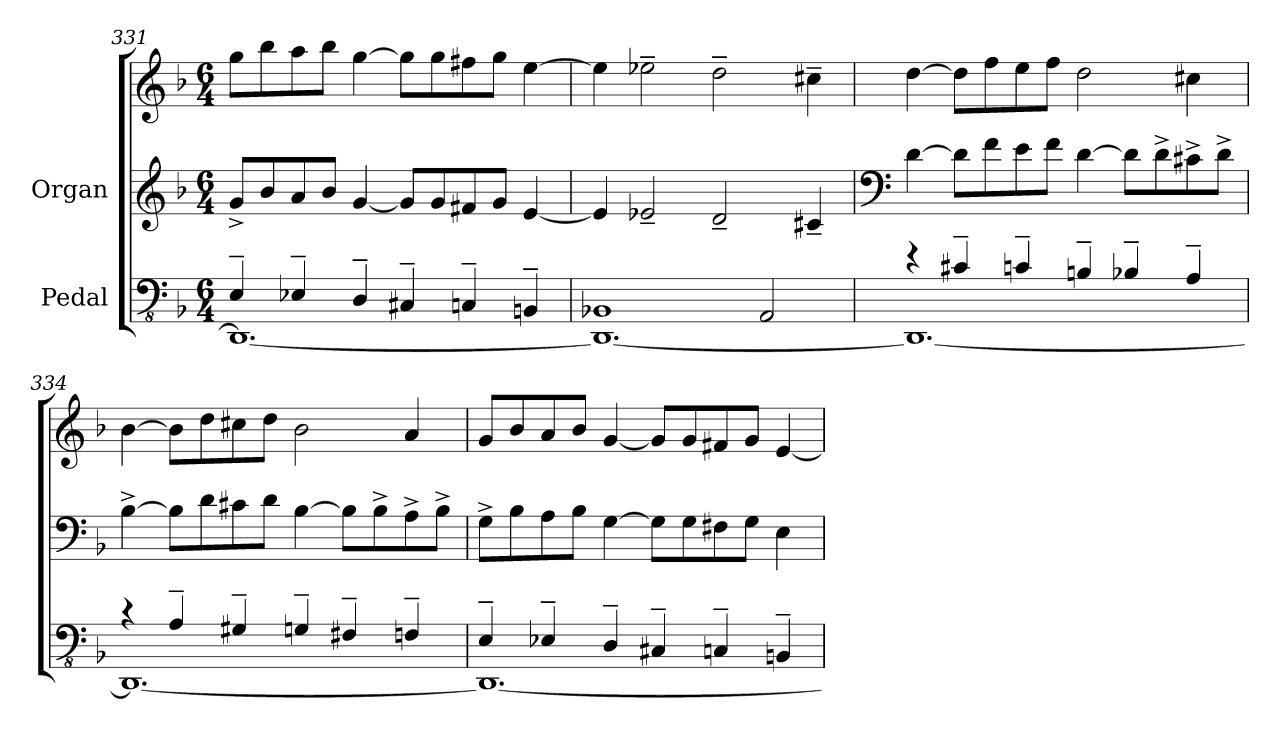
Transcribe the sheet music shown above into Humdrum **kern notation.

**kern	**kern	**kern
*part2	*part1	*part1
*staff3	*staff2	*staff1
*I"Pedal	*I"Organ	*
*clefFv4	*clefG2	*clefG2
*k[b-]	*k[b-]	*k[b-]
*M6/4	*M6/4	*M6/4
=331	=331	=331
*^	*	*
4EE~/	1.DDD_	8g^/L	8gg\L
.	.	8b-/	8bb-\
4EE-X~/	.	8a/	8aa\
.	.	8b-/J	8bb-\J
4DD~/	.	[4g/	[4gg\
4CC#X~/	.	8g/L]	8gg\L]
.	.	8g/	8gg\
4CCn~/	.	8f#X/	8ff#X\
.	.	8g/J	8gg\J
4BBBn~/	.	[4e/	[4ee\
!!LO:PB:g=z
=332	=332	=332	=332
1BBB-X	1.DDD_	4e/]	4ee\]
.	.	2e-X~/	2ee-X~\
.	.	2d~/	2dd~\
2AAA/	.	.	.
.	.	4c#X~/	4cc#X~\
=333	=333	=333	=333
*	*	*clefF4	*
4r	1.DDD_	[4d\	[4dd\
4C#X~/	.	8d\L]	8dd\L]
.	.	8f\	8ff\
4Cn~/	.	8e\	8ee\
.	.	8f\J	8ff\J
4BBn~/	.	[4d\	2dd\
4BB-X~/	.	8d\L]	.
.	.	8d^\	.
4AA~/	.	8c#X^\	4cc#X\
.	.	8d^\J	.
=334	=334	=334	=334
4r	1.DDD_	[4B-^\	[4b-\
4AA~/	.	8B-\L]	8b-\L]
.	.	8d\	8dd\
4GG#X~/	.	8c#X\	8cc#X\
.	.	8d\J	8dd\J
4GGn~/	.	[4B-\	2b-\
4FF#X~/	.	8B-\L]	.
.	.	8B-^\	.
4FFn~/	.	8A^\	4a/
.	.	8B-^\J	.
=335	=335	=335	=335
4EE~/	1.DDD_	8G^\L	8g/L
.	.	8B-\	8b-/
4EE-X~/	.	8A\	8a/
.	.	8B-\J	8b-/J
4DD~/	.	[4G\	[4g/
4CC#X~/	.	8G\L]	8g/L]
.	.	8G\	8g/
4CCn~/	.	8F#X\	8f#X/
.	.	8G\J	8g/J
4BBBn~/	.	4E\	[4e/
*v	*v	*	*
=	=	=
*-	*-	*-
